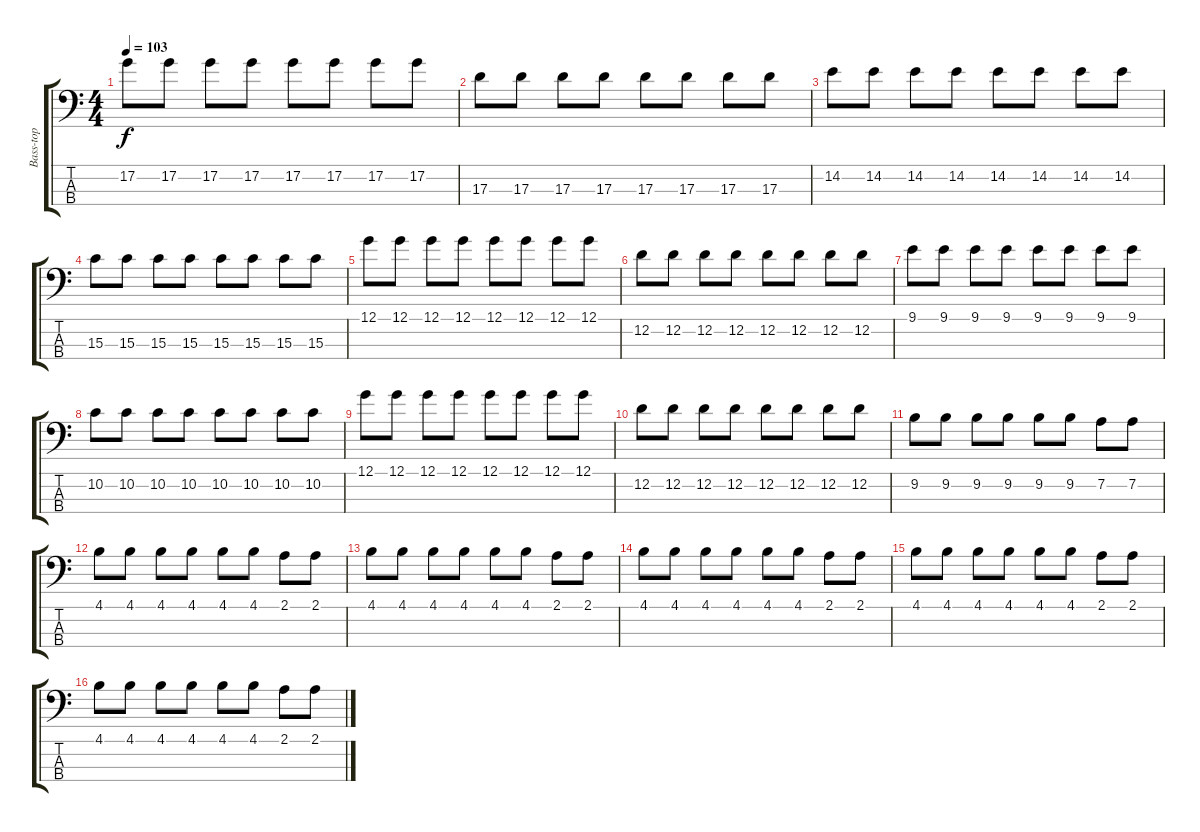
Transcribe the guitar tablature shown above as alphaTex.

\track ("Bass-top" "Bass-top") {instrument electricbassfinger}
\staff {score tabs}
\tuning (G2 D2 A1 E1) {hide}
\ts (4 4)
\tempo 103
\clef f4
\ks c
17.2.8{dy f} 17.2.8 17.2.8 17.2.8 17.2.8 17.2.8 17.2.8 17.2.8 |
17.3.8 17.3.8 17.3.8 17.3.8 17.3.8 17.3.8 17.3.8 17.3.8 |
14.2.8 14.2.8 14.2.8 14.2.8 14.2.8 14.2.8 14.2.8 14.2.8 |
15.3.8 15.3.8 15.3.8 15.3.8 15.3.8 15.3.8 15.3.8 15.3.8 |
12.1.8 12.1.8 12.1.8 12.1.8 12.1.8 12.1.8 12.1.8 12.1.8 |
12.2.8 12.2.8 12.2.8 12.2.8 12.2.8 12.2.8 12.2.8 12.2.8 |
9.1.8 9.1.8 9.1.8 9.1.8 9.1.8 9.1.8 9.1.8 9.1.8 |
10.2.8 10.2.8 10.2.8 10.2.8 10.2.8 10.2.8 10.2.8 10.2.8 |
12.1.8 12.1.8 12.1.8 12.1.8 12.1.8 12.1.8 12.1.8 12.1.8 |
12.2.8 12.2.8 12.2.8 12.2.8 12.2.8 12.2.8 12.2.8 12.2.8 |
9.2.8 9.2.8 9.2.8 9.2.8 9.2.8 9.2.8 7.2.8 7.2.8 |
4.1.8 4.1.8 4.1.8 4.1.8 4.1.8 4.1.8 2.1.8 2.1.8 |
4.1.8 4.1.8 4.1.8 4.1.8 4.1.8 4.1.8 2.1.8 2.1.8 |
4.1.8 4.1.8 4.1.8 4.1.8 4.1.8 4.1.8 2.1.8 2.1.8 |
4.1.8 4.1.8 4.1.8 4.1.8 4.1.8 4.1.8 2.1.8 2.1.8 |
4.1.8 4.1.8 4.1.8 4.1.8 4.1.8 4.1.8 2.1.8 2.1.8
